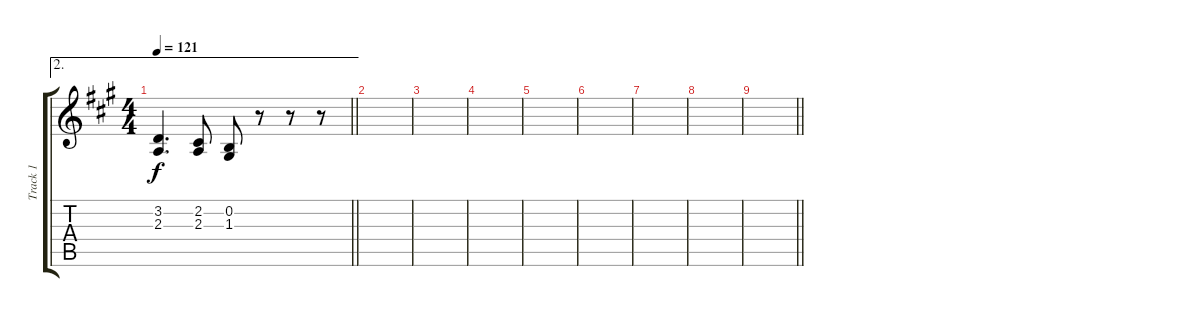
\track ("Track 1" "Track 1") {instrument tenorsax}
\staff {score tabs}
\tuning (E4 B3 G3 D3 A2 E2) {hide}
\ae 2
\ts (4 4)
\tempo 121
\clef g2
\barLineRight lightlight
\ks a
(3.2 2.3).4{d dy f} (2.2 2.3).8 (0.2 1.3).8 r.8 r.8 r.8 |
|
|
|
|
|
|
|
\barLineRight lightlight
